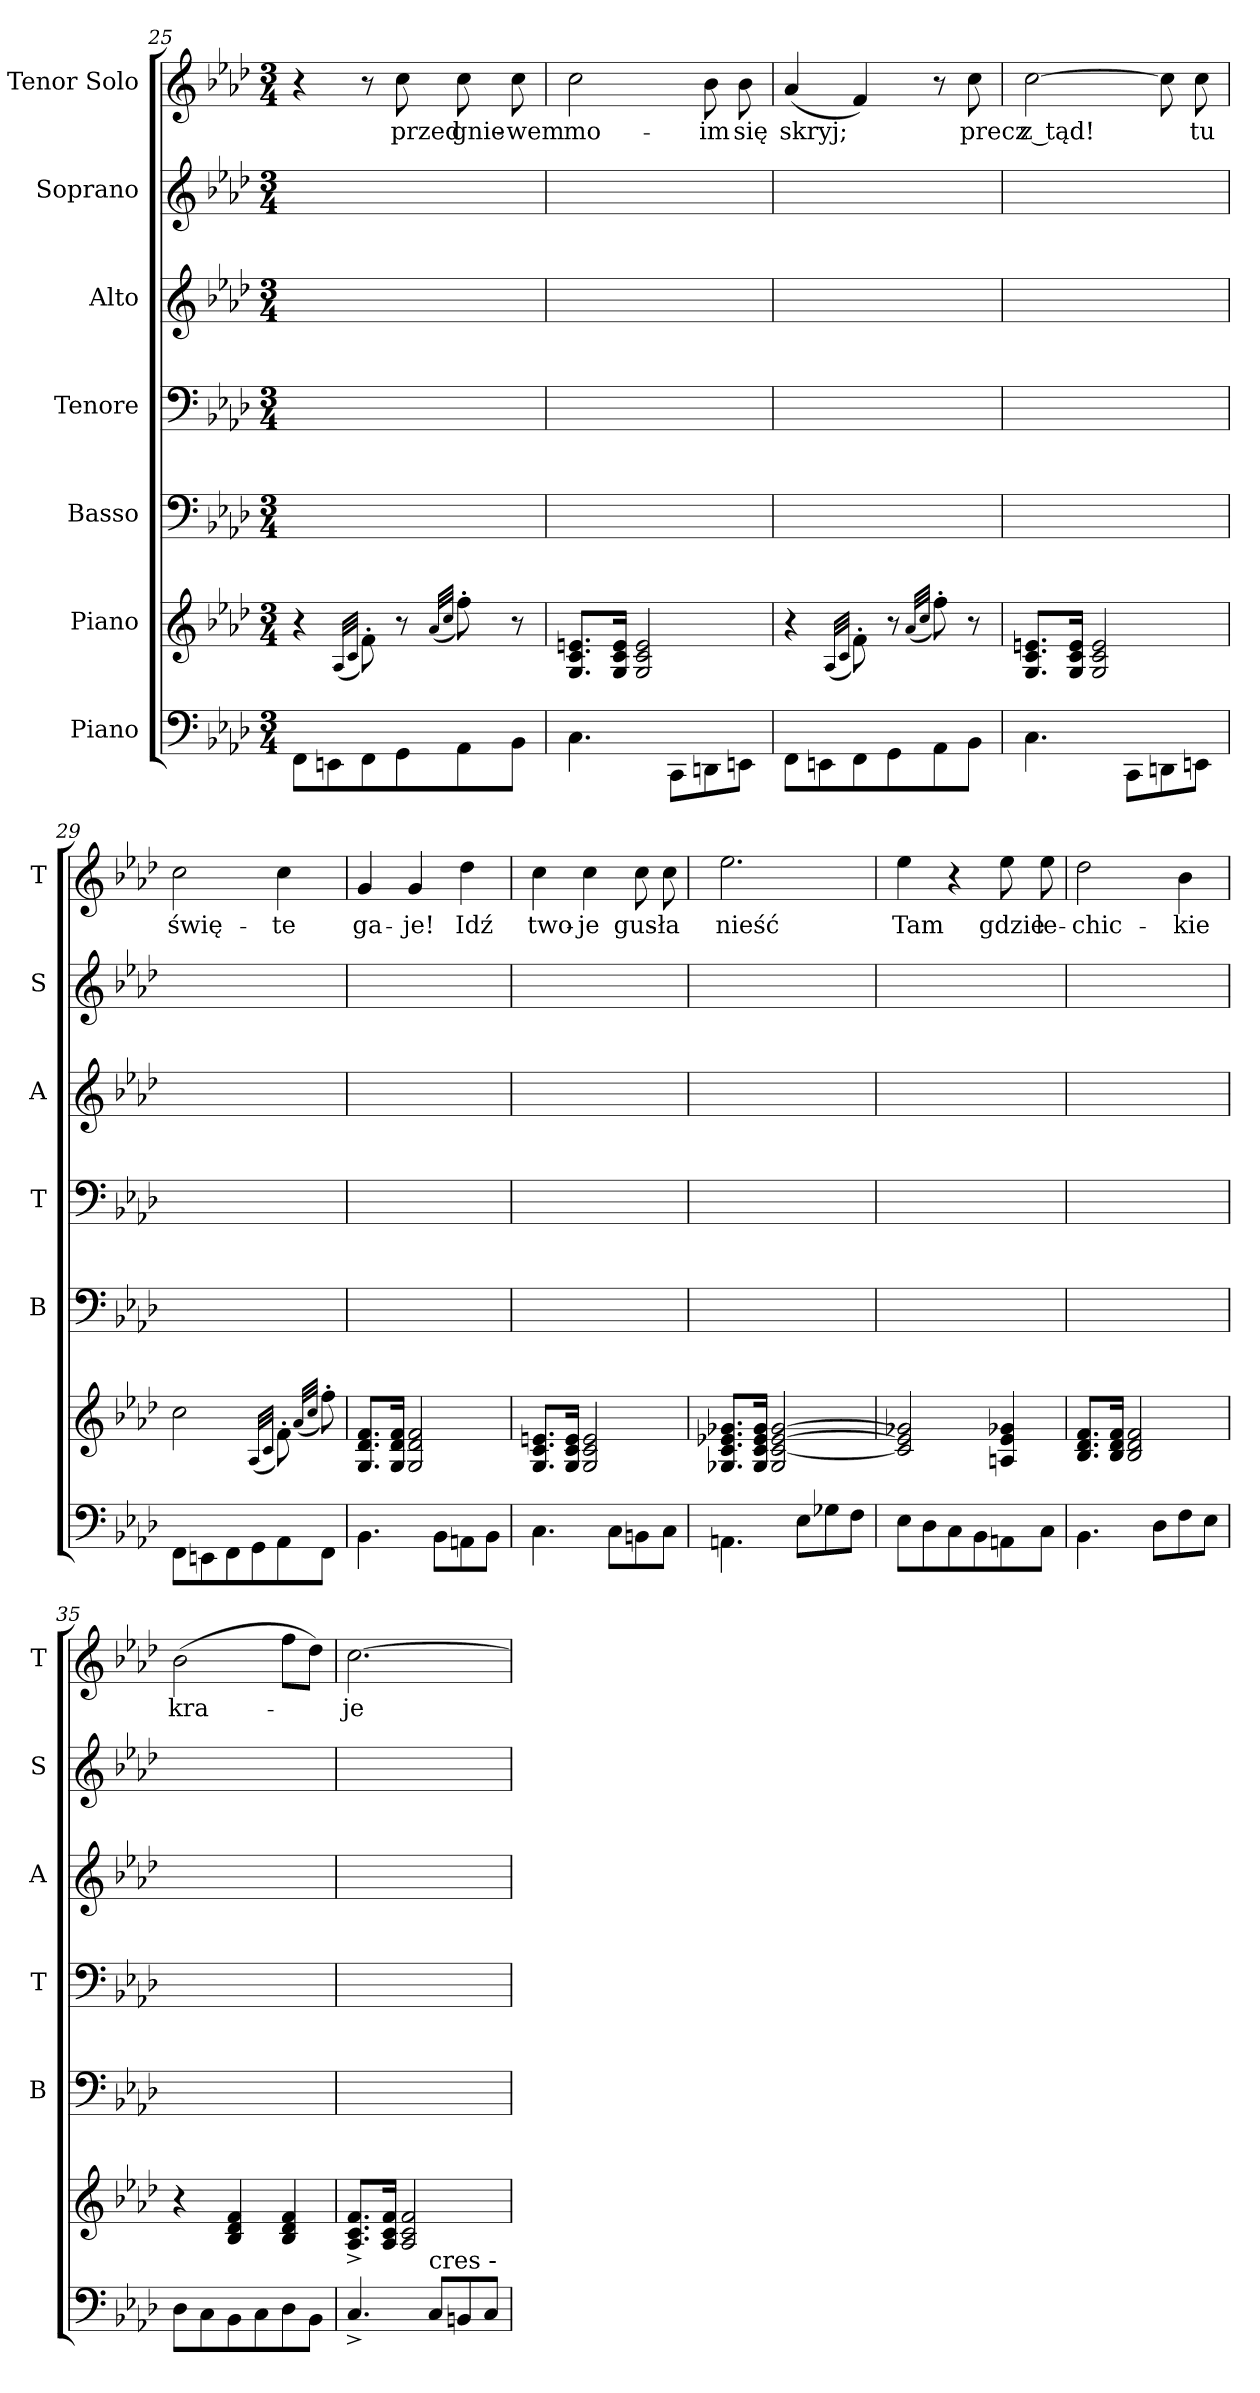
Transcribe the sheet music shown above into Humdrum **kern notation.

**kern	**kern	**kern	**kern	**kern	**kern	**kern	**text
*part7	*part6	*part5	*part4	*part3	*part2	*part1	*part1
*staff7	*staff6	*staff5	*staff4	*staff3	*staff2	*staff1	*staff1
*I"Piano	*I"Piano	*I"Basso	*I"Tenore	*I"Alto	*I"Soprano	*I"Tenor Solo	*
*	*	*I'B	*I'T	*I'A	*I'S	*I'T	*
*clefF4	*clefG2	*clefF4	*clefF4	*clefG2	*clefG2	*clefG2	*
*k[b-e-a-d-]	*k[b-e-a-d-]	*k[b-e-a-d-]	*k[b-e-a-d-]	*k[b-e-a-d-]	*k[b-e-a-d-]	*k[b-e-a-d-]	*
*M3/4	*M3/4	*M3/4	*M3/4	*M3/4	*M3/4	*M3/4	*
=25	=25	=25	=25	=25	=25	=25	=25
8FF\L	4r	2.ryy	2.ryy	2.ryy	2.ryy	4r	.
8EEn\	.	.	.	.	.	.	.
.	(32qqA-/LLL	.	.	.	.	.	.
.	32qqc/JJJ	.	.	.	.	.	.
8FF\	8f'\)	.	.	.	.	8r	.
8GG\	8r	.	.	.	.	8cc\	przed
.	(32qqa-/LLL	.	.	.	.	.	.
.	32qqcc/JJJ	.	.	.	.	.	.
8AA-\	8ff'\)	.	.	.	.	8cc\	gnie-
8BB-\J	8r	.	.	.	.	8cc\	-wem
=26	=26	=26	=26	=26	=26	=26	=26
4.C\	8.G/ 8.c/ 8.en/L	2.ryy	2.ryy	2.ryy	2.ryy	2cc\	mo-
.	16G/ 16c/ 16e/Jk	.	.	.	.	.	.
.	2G/ 2c/ 2e/	.	.	.	.	.	.
8CC\L	.	.	.	.	.	.	.
8DDn\	.	.	.	.	.	8b-\	-im
8EEn\J	.	.	.	.	.	8b-\	się
=27	=27	=27	=27	=27	=27	=27	=27
8FF\L	4r	2.ryy	2.ryy	2.ryy	2.ryy	(4a-/	skryj;
8EEn\	.	.	.	.	.	.	.
.	(32qqA-/LLL	.	.	.	.	.	.
.	32qqc/JJJ	.	.	.	.	.	.
8FF\	8f'\)	.	.	.	.	4f/)	.
8GG\	8r	.	.	.	.	.	.
.	(32qqa-/LLL	.	.	.	.	.	.
.	32qqcc/JJJ	.	.	.	.	.	.
8AA-\	8ff'\)	.	.	.	.	8r	.
8BB-\J	8r	.	.	.	.	8cc\	precz
=28	=28	=28	=28	=28	=28	=28	=28
4.C\	8.G/ 8.c/ 8.en/L	2.ryy	2.ryy	2.ryy	2.ryy	[2cc\	z tąd!
.	16G/ 16c/ 16e/Jk	.	.	.	.	.	.
.	2G/ 2c/ 2e/	.	.	.	.	.	.
8CC\L	.	.	.	.	.	.	.
8DDn\	.	.	.	.	.	8cc\]	.
8EEn\J	.	.	.	.	.	8cc\	tu
=29	=29	=29	=29	=29	=29	=29	=29
8FF\L	2cc\	2.ryy	2.ryy	2.ryy	2.ryy	2cc\	świę-
8EEn\	.	.	.	.	.	.	.
8FF\	.	.	.	.	.	.	.
8GG\	.	.	.	.	.	.	.
.	(32qqA-/LLL	.	.	.	.	.	.
.	32qqc/JJJ	.	.	.	.	.	.
8AA-\	8f'\)	.	.	.	.	4cc\	-te
.	(32qqa-/LLL	.	.	.	.	.	.
.	32qqcc/JJJ	.	.	.	.	.	.
8FF\J	8ff'\)	.	.	.	.	.	.
=30	=30	=30	=30	=30	=30	=30	=30
4.BB-\	8.G/ 8.d-/ 8.f/L	2.ryy	2.ryy	2.ryy	2.ryy	4g/	ga-
.	16G/ 16d-/ 16f/Jk	.	.	.	.	.	.
.	2G/ 2d-/ 2f/	.	.	.	.	4g/	-je!
8BB-\L	.	.	.	.	.	.	.
8AAn\	.	.	.	.	.	4dd-\	Idź
8BB-\J	.	.	.	.	.	.	.
=31	=31	=31	=31	=31	=31	=31	=31
4.C\	8.G/ 8.c/ 8.en/L	2.ryy	2.ryy	2.ryy	2.ryy	4cc\	two-
.	16G/ 16c/ 16e/Jk	.	.	.	.	.	.
.	2G/ 2c/ 2e/	.	.	.	.	4cc\	-je
8C\L	.	.	.	.	.	.	.
8BBn\	.	.	.	.	.	8cc\	gus-
8C\J	.	.	.	.	.	8cc\	-ła
=32	=32	=32	=32	=32	=32	=32	=32
4.AAn\	8.G-X/ 8.c/ 8.e-X/ 8.g-X/L	2.ryy	2.ryy	2.ryy	2.ryy	2.ee-\	nieść
.	16G-/ 16c/ 16e-/ 16g-/Jk	.	.	.	.	.	.
.	2G-/ [2c/ [2e-/ [2g-/	.	.	.	.	.	.
8E-\L	.	.	.	.	.	.	.
8G-X\	.	.	.	.	.	.	.
8F\J	.	.	.	.	.	.	.
=33	=33	=33	=33	=33	=33	=33	=33
8E-\L	2c]/ 2e-]/ 2g-X]/	2.ryy	2.ryy	2.ryy	2.ryy	4ee-\	Tam
8D-\	.	.	.	.	.	.	.
8C\	.	.	.	.	.	4r	.
8BB-\	.	.	.	.	.	.	.
8AAn\	4An/ 4e-/ 4g-X/	.	.	.	.	8ee-\	gdzie
8C\J	.	.	.	.	.	8ee-\	le-
=34	=34	=34	=34	=34	=34	=34	=34
4.BB-\	8.B-/ 8.d-/ 8.f/L	2.ryy	2.ryy	2.ryy	2.ryy	2dd-\	-chic-
.	16B-/ 16d-/ 16f/Jk	.	.	.	.	.	.
.	2B-/ 2d-/ 2f/	.	.	.	.	.	.
8D-\L	.	.	.	.	.	.	.
8F\	.	.	.	.	.	4b-\	-kie
8E-\J	.	.	.	.	.	.	.
=35	=35	=35	=35	=35	=35	=35	=35
8D-\L	4r	2.ryy	2.ryy	2.ryy	2.ryy	(2b-\	kra-
8C\	.	.	.	.	.	.	.
8BB-\	4B-/ 4d-/ 4f/	.	.	.	.	.	.
8C\	.	.	.	.	.	.	.
8D-\	4B-/ 4d-/ 4f/	.	.	.	.	8ff\L	.
8BB-\J	.	.	.	.	.	8dd-\J)	.
=36	=36	=36	=36	=36	=36	=36	=36
4.C^/	8.A-^/ 8.c^/ 8.f^/L	2.ryy	2.ryy	2.ryy	2.ryy	[2.cc\	-je
.	16A-/ 16c/ 16f/Jk	.	.	.	.	.	.
.	2A-/ 2c/ 2f/	.	.	.	.	.	.
!LO:TX:a:t=cres -	!	!	!	!	!	!	!
8C/L	.	.	.	.	.	.	.
8BBn/	.	.	.	.	.	.	.
8C/J	.	.	.	.	.	.	.
=	=	=	=	=	=	=	=
*-	*-	*-	*-	*-	*-	*-	*-
